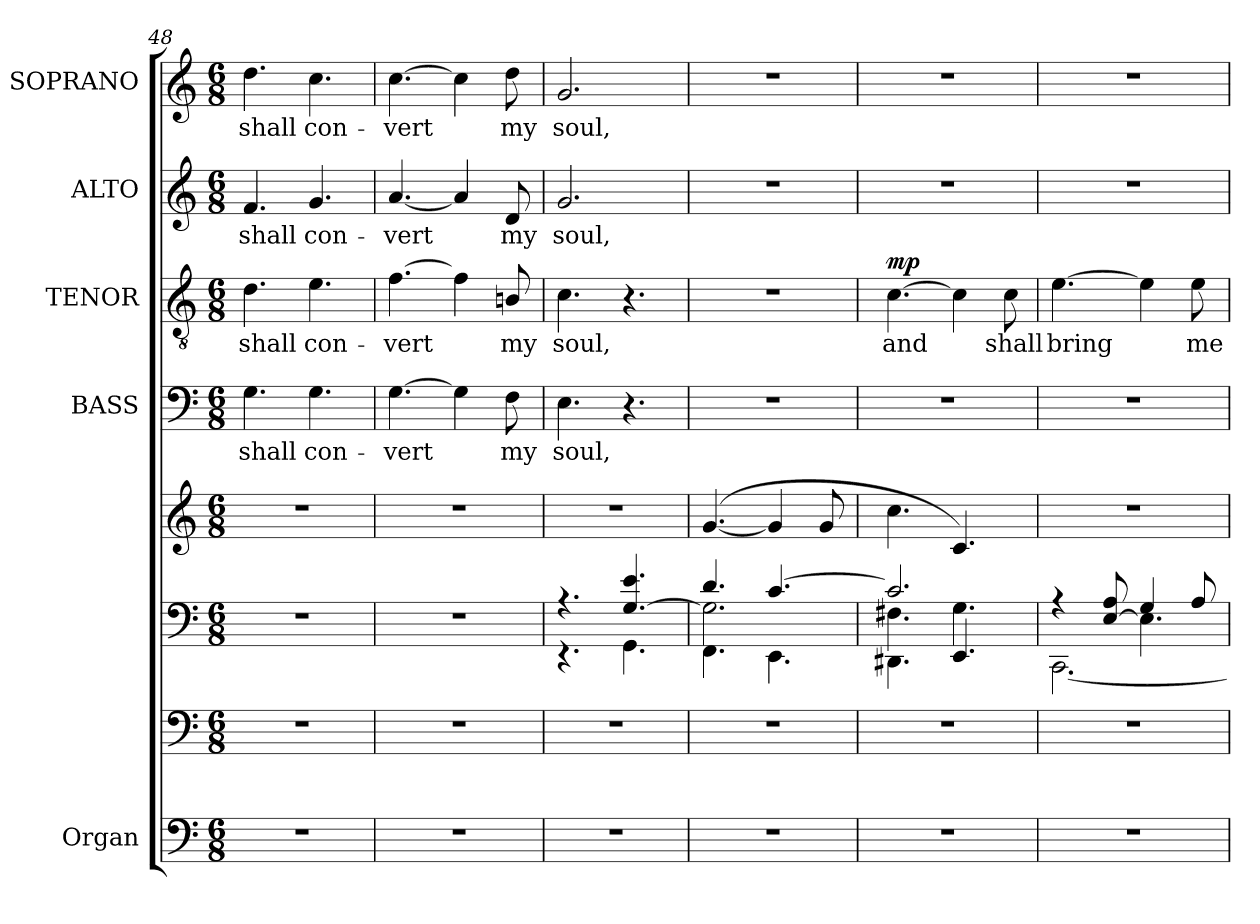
**kern	**kern	**kern	**kern	**kern	**text	**kern	**text	**dynam	**kern	**text	**kern	**text
*part5	*part5	*part5	*part5	*part4	*part4	*part3	*part3	*part3	*part2	*part2	*part1	*part1
*staff8	*staff7	*staff6	*staff5	*staff4	*staff4	*staff3	*staff3	*staff3	*staff2	*staff2	*staff1	*staff1
*I"Organ	*	*	*	*I"BASS	*	*I"TENOR	*	*	*I"ALTO	*	*I"SOPRANO	*
*I'Org.	*	*	*	*I'B.	*	*I'T.	*	*	*I'A.	*	*I'S.	*
*clefF4	*clefF4	*clefF4	*clefG2	*clefF4	*	*clefGv2	*	*	*clefG2	*	*clefG2	*
*	*	*	*	*	*	*ITrd7c12	*	*	*	*	*	*
*k[]	*k[]	*k[]	*k[]	*k[]	*	*k[]	*	*	*k[]	*	*k[]	*
*C:	*C:	*C:	*C:	*C:	*	*C:	*	*	*C:	*	*C:	*
*M6/8	*M6/8	*M6/8	*M6/8	*M6/8	*	*M6/8	*	*	*M6/8	*	*M6/8	*
=48	=48	=48	=48	=48	=48	=48	=48	=48	=48	=48	=48	=48
!LO:N:vis=1	!LO:N:vis=1	!LO:N:vis=1	!LO:N:vis=1	!	!	!	!	!	!	!	!	!
!	!	!	!	!	!LO:LY:b:color=#000000	!	!	!	!	!	!	!
!	!	!	!	!	!	!	!LO:LY:b:color=#000000	!	!	!	!	!
!	!	!	!	!	!	!	!	!	!	!LO:LY:b:color=#000000	!	!
!	!	!	!	!	!	!	!	!	!	!	!	!LO:LY:b:color=#000000
2.r	2.r	2.r	2.r	4.Gi\	shall	4.Di\	shall	.	4.fi/	shall	4.ddi\	shall
!	!	!	!	!	!LO:LY:b:color=#000000	!	!	!	!	!	!	!
!	!	!	!	!	!	!	!LO:LY:b:color=#000000	!	!	!	!	!
!	!	!	!	!	!	!	!	!	!	!LO:LY:b:color=#000000	!	!
!	!	!	!	!	!	!	!	!	!	!	!	!LO:LY:b:color=#000000
.	.	.	.	4.Gi\	con-	4.Ei\	con-	.	4.gi/	con-	4.cci\	con-
!!LO:LB:g=z
=49	=49	=49	=49	=49	=49	=49	=49	=49	=49	=49	=49	=49
!LO:N:vis=1	!LO:N:vis=1	!LO:N:vis=1	!LO:N:vis=1	!	!	!	!	!	!	!	!	!
!	!	!	!	!	!LO:LY:b:color=#000000	!	!	!	!	!	!	!
!	!	!	!	!	!	!	!LO:LY:b:color=#000000	!	!	!	!	!
!	!	!	!	!	!	!	!	!	!	!LO:LY:b:color=#000000	!	!
!	!	!	!	!	!	!	!	!	!	!	!	!LO:LY:b:color=#000000
2.r	2.r	2.r	2.r	[4.Gi\	-vert	[4.Fi\	-vert	.	[4.ai/	-vert	[4.cci\	-vert
.	.	.	.	4Gi\]	.	4Fi\]	.	.	4ai/]	.	4cci\]	.
!	!	!	!	!	!LO:LY:b:color=#000000	!	!	!	!	!	!	!
!	!	!	!	!	!	!	!LO:LY:b:color=#000000	!	!	!	!	!
!	!	!	!	!	!	!	!	!	!	!LO:LY:b:color=#000000	!	!
!	!	!	!	!	!	!	!	!	!	!	!	!LO:LY:b:color=#000000
.	.	.	.	8Fi\	my	8BBni/	my	.	8di/	my	8ddi\	my
=50	=50	=50	=50	=50	=50	=50	=50	=50	=50	=50	=50	=50
!LO:N:vis=1	!LO:N:vis=1	!	!LO:N:vis=1	!	!	!	!	!	!	!	!	!
*	*	*^	*	*	*	*	*	*	*	*	*	*
!	!	!	!	!	!	!LO:LY:b:color=#000000	!	!	!	!	!	!	!
!	!	!	!	!	!	!	!	!LO:LY:b:color=#000000	!	!	!	!	!
!	!	!	!	!	!	!	!	!	!	!	!LO:LY:b:color=#000000	!	!
!	!	!	!	!	!	!	!	!	!	!	!	!	!LO:LY:b:color=#000000
2.r	2.r	4.r	4.r	2.r	4.Ei\	soul,	4.Ci\	soul,	.	2.gi/	soul,	2.gi/	soul,
.	.	[4.Gi/ 4.ei	4.GGi\	.	4.r	.	4.r	.	.	.	.	.	.
=51	=51	=51	=51	=51	=51	=51	=51	=51	=51	=51	=51	=51	=51
!LO:N:vis=1	!LO:N:vis=1	!	!	!	!LO:N:vis=1	!	!LO:N:vis=1	!	!	!LO:N:vis=1	!	!LO:N:vis=1	!
*	*	*	*^	*	*	*	*	*	*	*	*	*	*
2.r	2.r	4.di/	4.FFi\	2.Gi\]	([4.gi/	2.r	.	2.r	.	.	2.r	.	2.r	.
.	.	[4.ci/	4.EEi\	.	4gi/]	.	.	.	.	.	.	.	.	.
.	.	.	.	.	8gi/	.	.	.	.	.	.	.	.	.
=52	=52	=52	=52	=52	=52	=52	=52	=52	=52	=52	=52	=52	=52	=52
!LO:N:vis=1	!LO:N:vis=1	!	!	!	!	!LO:N:vis=1	!	!	!	!	!	!	!	!
!	!	!	!	!	!	!	!	!	!LO:LY:b:color=#000000	!	!LO:N:vis=1	!	!LO:N:vis=1	!
2.r	2.r	2.ci/]	4.DD#Xi\	4.F#Xi\	4.cci\	2.r	.	[4.Ci\	and	mp	2.r	.	2.r	.
.	.	.	4.EEi/	4.Gi\	4.ci/)	.	.	4Ci\]	.	.	.	.	.	.
!	!	!	!	!	!	!	!	!	!LO:LY:b:color=#000000	!	!	!	!	!
.	.	.	.	.	.	.	.	8Ci\	shall	.	.	.	.	.
=53	=53	=53	=53	=53	=53	=53	=53	=53	=53	=53	=53	=53	=53	=53
!LO:N:vis=1	!LO:N:vis=1	!	!	!	!LO:N:vis=1	!LO:N:vis=1	!	!	!	!	!	!	!	!
!	!	!	!	!	!	!	!	!	!LO:LY:b:color=#000000	!	!LO:N:vis=1	!	!LO:N:vis=1	!
2.r	2.r	4r	[2.CCi\	4.ryy	2.r	2.r	.	[4.Ei\	bring	.	2.r	.	2.r	.
.	.	[8Ei/ 8Ai	.	.	.	.	.	.	.	.	.	.	.	.
.	.	4Gi/	.	4.Ei\]	.	.	.	4Ei\]	.	.	.	.	.	.
!	!	!	!	!	!	!	!	!	!LO:LY:b:color=#000000	!	!	!	!	!
.	.	8Ai/	.	.	.	.	.	8Ei\	me	.	.	.	.	.
*	*	*v	*v	*v	*	*	*	*	*	*	*	*	*	*
=	=	=	=	=	=	=	=	=	=	=	=	=
*-	*-	*-	*-	*-	*-	*-	*-	*-	*-	*-	*-	*-
